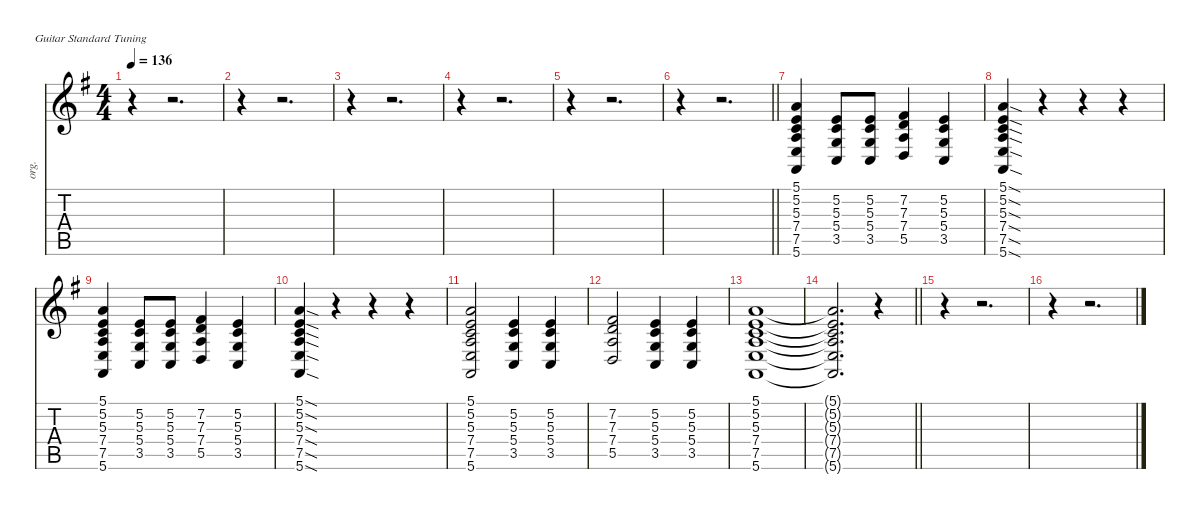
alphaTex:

\defaultSystemsLayout 4
\hideDynamics
\bracketExtendMode nobrackets
\otherSystemsTrackNameOrientation horizontal
\track ("Orgue" "org.") {instrument drawbarorgan}
\staff {score tabs}
\tuning (E4 B3 G3 D3 A2 E2)
\ts (4 4)
\tempo 136
\clef g2
\ks g
r.4{dy f beam Down} r.2{d beam Down} |
r.4{beam Down} r.2{d beam Down} |
r.4{beam Down} r.2{d beam Down} |
r.4{beam Down} r.2{d beam Down} |
r.4{beam Down} r.2{d beam Down} |
\barLineRight lightlight
r.4{beam Down} r.2{d beam Down} |
(5.1{acc forcenatural} 5.2{acc forcenatural} 5.3{acc forcenatural} 7.4{acc forcenatural} 7.5{acc forcenatural} 5.6{acc forcenatural}).4{beam Up} (5.2{acc forcenatural} 5.3{acc forcenatural} 5.4{acc forcenatural} 3.5{acc forcenatural}).8{beam Up} (5.2{acc forcenatural} 5.3{acc forcenatural} 5.4{acc forcenatural} 3.5{acc forcenatural}).8{beam Up} (7.2{acc #} 7.3{acc forcenatural} 7.4{acc forcenatural} 5.5{acc forcenatural}).4{beam Up} (5.2{acc forcenatural} 5.3{acc forcenatural} 5.4{acc forcenatural} 3.5{acc forcenatural}).4{beam Up} |
(5.1{sod acc forcenatural} 5.2{sod acc forcenatural} 5.3{sod acc forcenatural} 7.4{sod acc forcenatural} 7.5{sod acc forcenatural} 5.6{sod acc forcenatural}).4{beam Up} r.4{beam Up} r.4{beam Up} r.4{beam Up} |
(5.1{acc forcenatural} 5.2{acc forcenatural} 5.3{acc forcenatural} 7.4{acc forcenatural} 7.5{acc forcenatural} 5.6{acc forcenatural}).4{beam Up} (5.2{acc forcenatural} 5.3{acc forcenatural} 5.4{acc forcenatural} 3.5{acc forcenatural}).8{beam Up} (5.2{acc forcenatural} 5.3{acc forcenatural} 5.4{acc forcenatural} 3.5{acc forcenatural}).8{beam Up} (7.2{acc #} 7.3{acc forcenatural} 7.4{acc forcenatural} 5.5{acc forcenatural}).4{beam Up} (5.2{acc forcenatural} 5.3{acc forcenatural} 5.4{acc forcenatural} 3.5{acc forcenatural}).4{beam Up} |
(5.1{sod acc forcenatural} 5.2{sod acc forcenatural} 5.3{sod acc forcenatural} 7.4{sod acc forcenatural} 7.5{sod acc forcenatural} 5.6{sod acc forcenatural}).4{beam Up} r.4{beam Up} r.4{beam Up} r.4{beam Up} |
(5.1{acc forcenatural} 5.2{acc forcenatural} 5.3{acc forcenatural} 7.4{acc forcenatural} 7.5{acc forcenatural} 5.6{acc forcenatural}).2{beam Up} (5.2{acc forcenatural} 5.3{acc forcenatural} 5.4{acc forcenatural} 3.5{acc forcenatural}).4{beam Up} (5.2{acc forcenatural} 5.3{acc forcenatural} 5.4{acc forcenatural} 3.5{acc forcenatural}).4{beam Up} |
(7.2{acc #} 7.3{acc forcenatural} 7.4{acc forcenatural} 5.5{acc forcenatural}).2{beam Up} (5.2{acc forcenatural} 5.3{acc forcenatural} 5.4{acc forcenatural} 3.5{acc forcenatural}).4{beam Up} (5.2{acc forcenatural} 5.3{acc forcenatural} 5.4{acc forcenatural} 3.5{acc forcenatural}).4{beam Up} |
(5.1{acc forcenatural} 5.2{acc forcenatural} 5.3{acc forcenatural} 7.4{acc forcenatural} 7.5{acc forcenatural} 5.6{acc forcenatural}).1{beam Up} |
\barLineRight lightlight
(5.1{t acc forcenatural} 5.2{t acc forcenatural} 5.3{t acc forcenatural} 7.4{t acc forcenatural} 7.5{t acc forcenatural} 5.6{t acc forcenatural}).2{d beam Up} r.4{beam Up} |
r.4{beam Down} r.2{d beam Down} |
r.4{beam Down} r.2{d beam Down}
